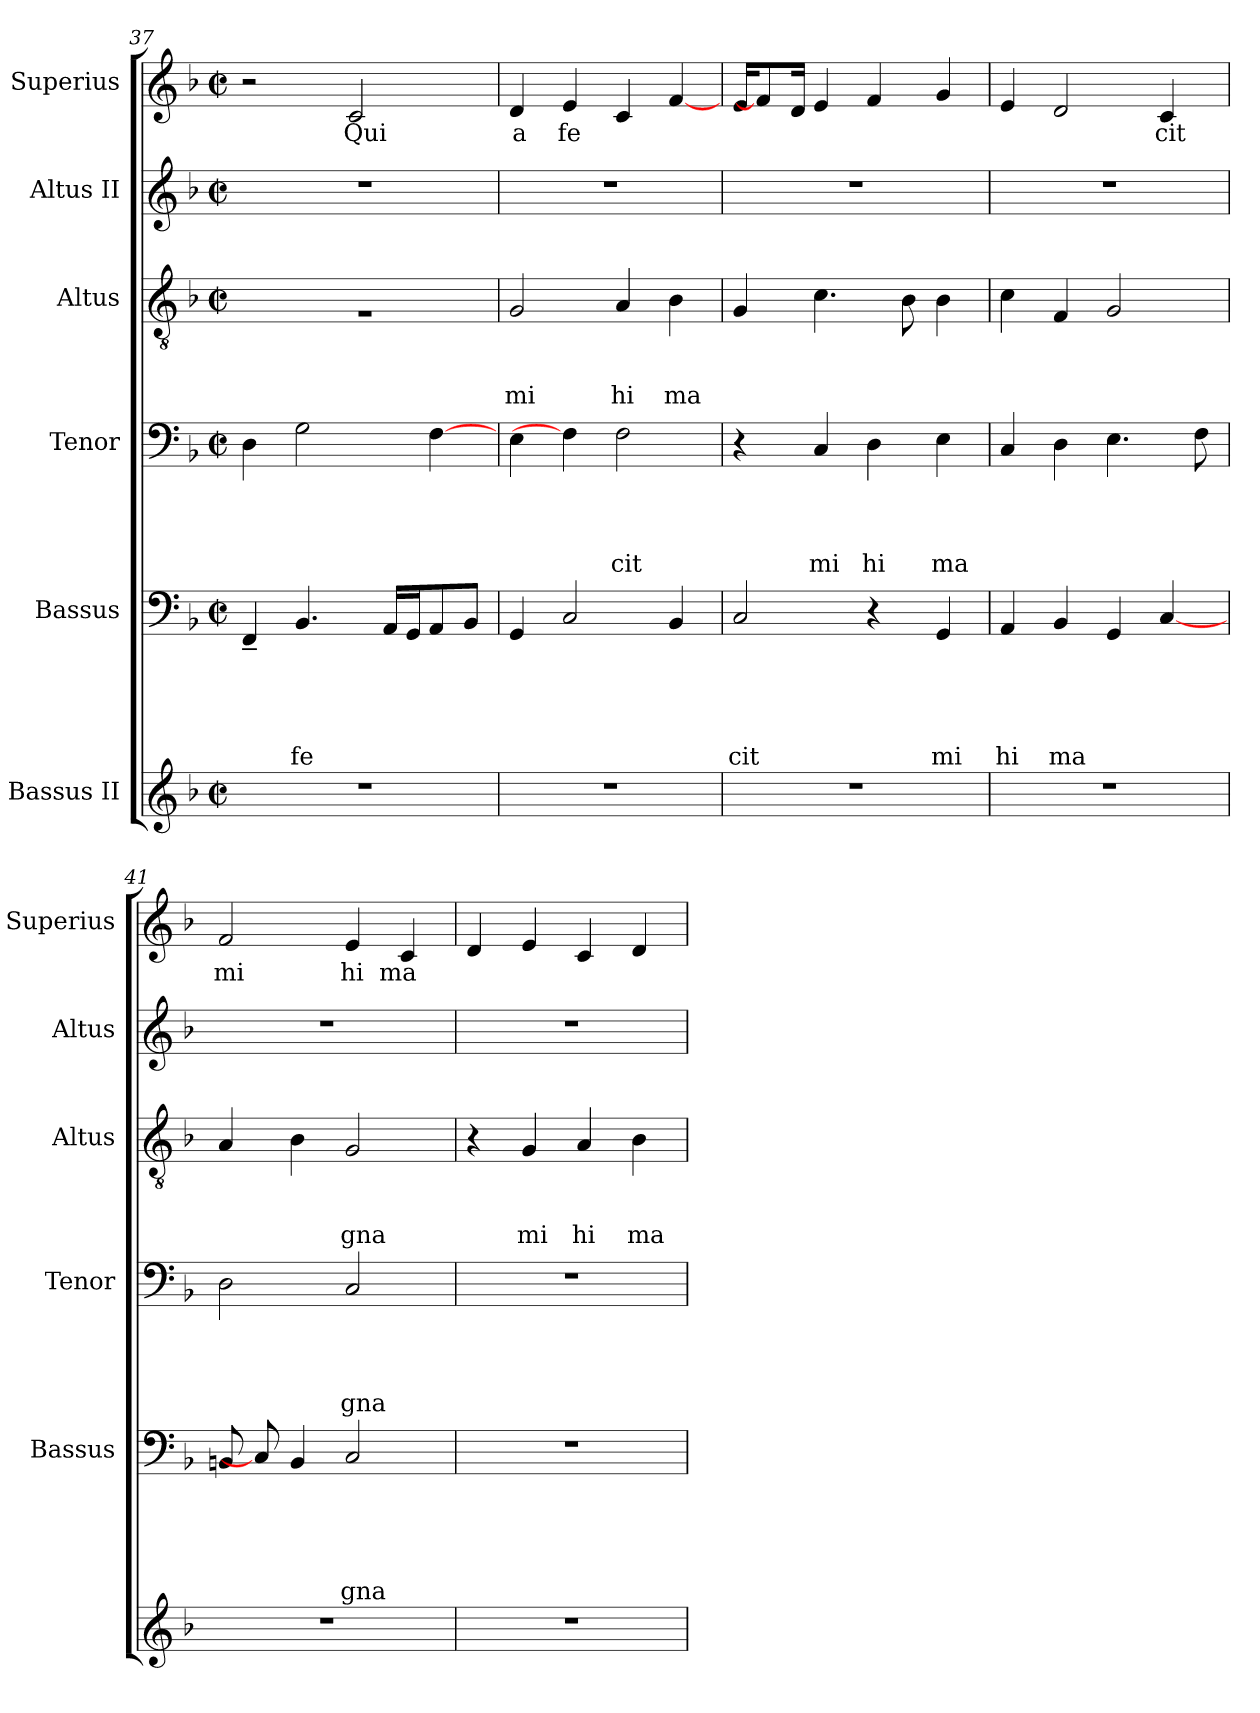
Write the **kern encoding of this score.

**kern	**kern	**text	**text	**text	**text	**text	**kern	**text	**text	**text	**text	**kern	**text	**text	**text	**kern	**kern	**text
*part6	*part5	*part5	*part5	*part5	*part5	*part5	*part4	*part4	*part4	*part4	*part4	*part3	*part3	*part3	*part3	*part2	*part1	*part1
*staff6	*staff5	*staff5	*staff5	*staff5	*staff5	*staff5	*staff4	*staff4	*staff4	*staff4	*staff4	*staff3	*staff3	*staff3	*staff3	*staff2	*staff1	*staff1
*I"Bassus II	*I"Bassus	*	*	*	*	*	*I"Tenor	*	*	*	*	*I"Altus	*	*	*	*I"Altus II	*I"Superius	*
*	*I'Bassus	*	*	*	*	*	*I'Tenor	*	*	*	*	*I'Altus	*	*	*	*I'Altus	*I'Superius	*
!!LO:LB:g=z
*clefG2	*clefF4	*	*	*	*	*	*clefF4	*	*	*	*	*clefGv2	*	*	*	*clefG2	*clefG2	*
*k[b-]	*k[b-]	*	*	*	*	*	*k[b-]	*	*	*	*	*k[b-]	*	*	*	*k[b-]	*k[b-]	*
*F:	*F:	*	*	*	*	*	*F:	*	*	*	*	*F:	*	*	*	*F:	*F:	*
*M2/2	*M2/2	*	*	*	*	*	*M2/2	*	*	*	*	*M2/2	*	*	*	*M2/2	*M2/2	*
*met(c|)	*met(c|)	*	*	*	*	*	*met(c|)	*	*	*	*	*met(c|)	*	*	*	*met(c|)	*met(c|)	*
=37	=37	=37	=37	=37	=37	=37	=37	=37	=37	=37	=37	=37	=37	=37	=37	=37	=37	=37
1r	4FF~</	.	.	.	.	.	4D\	.	.	.	.	1rA	.	.	.	1r	2r	.
!	!	!	!	!	!	!LO:LY:b	!	!	!	!	!	!	!	!	!	!	!	!
.	4.BB-/	.	.	.	.	fe	2G\	.	.	.	.	.	.	.	.	.	.	.
!	!	!	!	!	!	!	!	!	!	!	!	!	!	!	!	!	!	!LO:LY:b
.	.	.	.	.	.	.	.	.	.	.	.	.	.	.	.	.	2c/	Qui
.	16AA/LL	.	.	.	.	.	.	.	.	.	.	.	.	.	.	.	.	.
.	16GG/J	.	.	.	.	.	.	.	.	.	.	.	.	.	.	.	.	.
.	8AA/	.	.	.	.	.	[4F\	.	.	.	.	.	.	.	.	.	.	.
.	8BB-/J	.	.	.	.	.	.	.	.	.	.	.	.	.	.	.	.	.
=38	=38	=38	=38	=38	=38	=38	=38	=38	=38	=38	=38	=38	=38	=38	=38	=38	=38	=38
!	!	!	!	!	!	!	!	!	!	!	!	!	!	!	!LO:LY:b	!	!	!LO:LY:b
1r	4GG/	.	.	.	.	.	4E\	.	.	.	.	2G/	.	.	mi	1r	4d/	a
!	!	!	!	!	!	!	!	!	!	!	!	!	!	!	!	!	!	!LO:LY:b
.	2C/	.	.	.	.	.	4F\]	.	.	.	.	.	.	.	.	.	4e/	fe
!	!	!	!	!	!	!	!	!	!	!	!LO:LY:b	!	!	!	!LO:LY:b	!	!	!
.	.	.	.	.	.	.	2F\	.	.	.	cit	4A/	.	.	hi	.	4c/	.
!	!	!	!	!	!	!	!	!	!	!	!	!	!	!	!LO:LY:b	!	!	!
.	4BB-/	.	.	.	.	.	.	.	.	.	.	4B-\	.	.	ma	.	[4f/	.
=39	=39	=39	=39	=39	=39	=39	=39	=39	=39	=39	=39	=39	=39	=39	=39	=39	=39	=39
!	!	!	!	!	!	!LO:LY:b	!	!	!	!	!	!	!	!	!	!	!	!
1r	2C/	.	.	.	.	cit	4r	.	.	.	.	4G/	.	.	.	1r	16e/LL	.
.	.	.	.	.	.	.	.	.	.	.	.	.	.	.	.	.	8f/]	.
.	.	.	.	.	.	.	.	.	.	.	.	.	.	.	.	.	16d/JJ	.
!	!	!	!	!	!	!	!	!	!	!	!LO:LY:b	!	!	!	!	!	!	!
.	.	.	.	.	.	.	4C/	.	.	.	mi	4.c\	.	.	.	.	4e/	.
!	!	!	!	!	!	!	!	!	!	!	!LO:LY:b	!	!	!	!	!	!	!
.	4r	.	.	.	.	.	4D\	.	.	.	hi	.	.	.	.	.	4f/	.
.	.	.	.	.	.	.	.	.	.	.	.	8B-\	.	.	.	.	.	.
!	!	!	!	!	!	!LO:LY:b	!	!	!	!	!LO:LY:b	!	!	!	!	!	!	!
.	4GG/	.	.	.	.	mi	4E\	.	.	.	ma	4B-\	.	.	.	.	4g/	.
=40	=40	=40	=40	=40	=40	=40	=40	=40	=40	=40	=40	=40	=40	=40	=40	=40	=40	=40
!	!	!	!	!	!	!LO:LY:b	!	!	!	!	!	!	!	!	!	!	!	!
1r	4AA/	.	.	.	.	hi	4C/	.	.	.	.	4c\	.	.	.	1r	4e/	.
!	!	!	!	!	!	!LO:LY:b	!	!	!	!	!	!	!	!	!	!	!	!
.	4BB-/	.	.	.	.	ma	4D\	.	.	.	.	4F/	.	.	.	.	2d/	.
.	4GG/	.	.	.	.	.	4.E\	.	.	.	.	2G/	.	.	.	.	.	.
!	!	!	!	!	!	!	!	!	!	!	!	!	!	!	!	!	!	!LO:LY:b
.	[4C/	.	.	.	.	.	.	.	.	.	.	.	.	.	.	.	4c/	cit
.	.	.	.	.	.	.	8F\	.	.	.	.	.	.	.	.	.	.	.
=41	=41	=41	=41	=41	=41	=41	=41	=41	=41	=41	=41	=41	=41	=41	=41	=41	=41	=41
!	!	!	!	!	!	!	!	!	!	!	!	!	!	!	!	!	!	!LO:LY:b
1r	8BB/	.	.	.	.	.	2D\	.	.	.	.	4A/	.	.	.	1r	2f/	mi
.	8C/]	.	.	.	.	.	.	.	.	.	.	.	.	.	.	.	.	.
.	4BB/	.	.	.	.	.	.	.	.	.	.	4B-\	.	.	.	.	.	.
!	!	!	!	!	!	!LO:LY:b	!	!	!	!	!LO:LY:b	!	!	!	!LO:LY:b	!	!	!LO:LY:b
.	2C/	.	.	.	.	gna	2C/	.	.	.	gna	2G/	.	.	gna	.	4e/	hi
!	!	!	!	!	!	!	!	!	!	!	!	!	!	!	!	!	!	!LO:LY:b
.	.	.	.	.	.	.	.	.	.	.	.	.	.	.	.	.	4c/	ma
=42	=42	=42	=42	=42	=42	=42	=42	=42	=42	=42	=42	=42	=42	=42	=42	=42	=42	=42
1r	1r	.	.	.	.	.	1r	.	.	.	.	4r	.	.	.	1r	4d/	.
!	!	!	!	!	!	!	!	!	!	!	!	!	!	!	!LO:LY:b	!	!	!
.	.	.	.	.	.	.	.	.	.	.	.	4G/	.	.	mi	.	4e/	.
!	!	!	!	!	!	!	!	!	!	!	!	!	!	!	!LO:LY:b	!	!	!
.	.	.	.	.	.	.	.	.	.	.	.	4A/	.	.	hi	.	4c/	.
!	!	!	!	!	!	!	!	!	!	!	!	!	!	!	!LO:LY:b	!	!	!
.	.	.	.	.	.	.	.	.	.	.	.	4B-\	.	.	ma	.	4d/	.
=	=	=	=	=	=	=	=	=	=	=	=	=	=	=	=	=	=	=
*-	*-	*-	*-	*-	*-	*-	*-	*-	*-	*-	*-	*-	*-	*-	*-	*-	*-	*-
